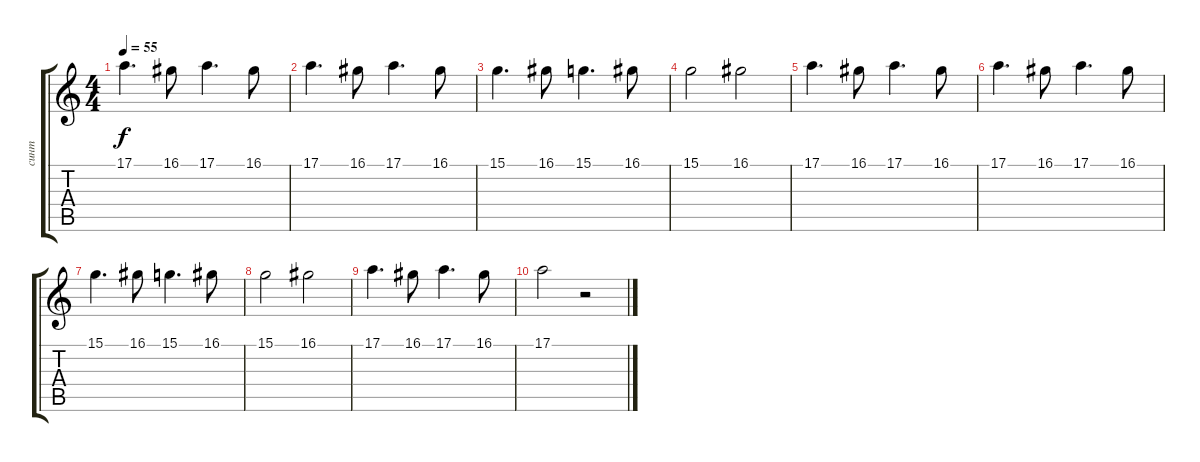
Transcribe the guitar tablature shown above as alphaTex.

\track ("синт" "синт") {instrument stringensemble2}
\staff {score tabs}
\tuning (E4 B3 G3 D3 A2 E2) {hide}
\ts (4 4)
\tempo 55
\clef g2
\ks c
17.1.4{d dy f} 16.1.8 17.1.4{d} 16.1.8 |
17.1.4{d} 16.1.8 17.1.4{d} 16.1.8 |
15.1.4{d} 16.1.8 15.1.4{d} 16.1.8 |
15.1.2 16.1.2 |
17.1.4{d} 16.1.8 17.1.4{d} 16.1.8 |
17.1.4{d} 16.1.8 17.1.4{d} 16.1.8 |
15.1.4{d} 16.1.8 15.1.4{d} 16.1.8 |
15.1.2 16.1.2 |
17.1.4{d} 16.1.8 17.1.4{d} 16.1.8 |
17.1.2 r.2
